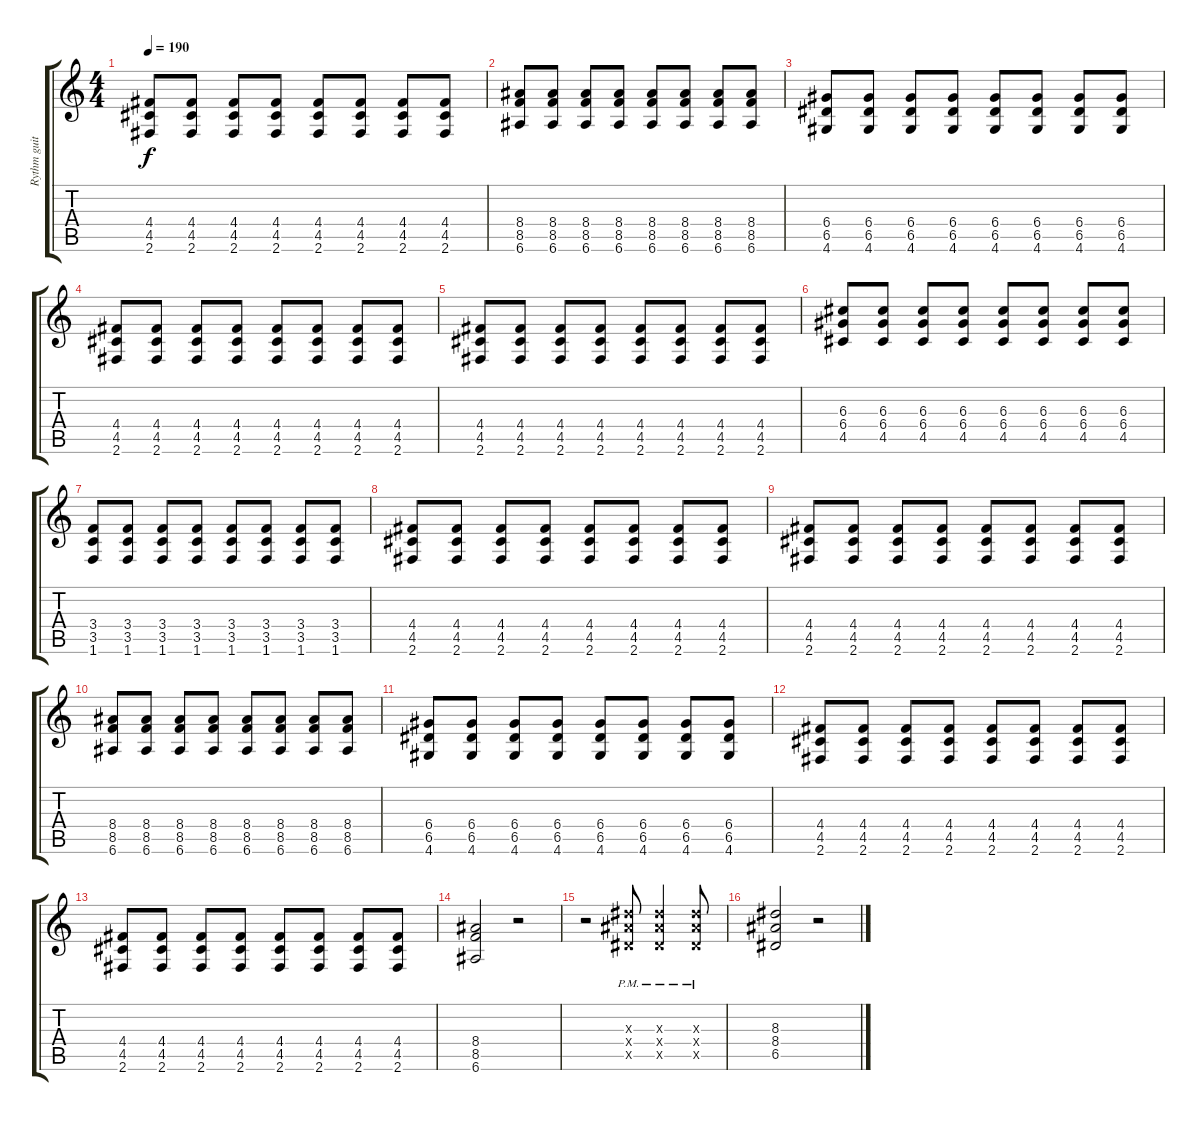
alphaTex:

\track ("Rythm guitar" "Rythm guit") {instrument distortionguitar}
\staff {score tabs}
\tuning (E4 B3 G3 D3 A2 E2) {hide}
\ts (4 4)
\tempo 190
\clef g2
\ks c
(4.4 4.5 2.6).8{dy f} (4.4 4.5 2.6).8 (4.4 4.5 2.6).8 (4.4 4.5 2.6).8 (4.4 4.5 2.6).8 (4.4 4.5 2.6).8 (4.4 4.5 2.6).8 (4.4 4.5 2.6).8 |
(8.4 8.5 6.6).8 (8.4 8.5 6.6).8 (8.4 8.5 6.6).8 (8.4 8.5 6.6).8 (8.4 8.5 6.6).8 (8.4 8.5 6.6).8 (8.4 8.5 6.6).8 (8.4 8.5 6.6).8 |
(6.4 6.5 4.6).8 (6.4 6.5 4.6).8 (6.4 6.5 4.6).8 (6.4 6.5 4.6).8 (6.4 6.5 4.6).8 (6.4 6.5 4.6).8 (6.4 6.5 4.6).8 (6.4 6.5 4.6).8 |
(4.4 4.5 2.6).8 (4.4 4.5 2.6).8 (4.4 4.5 2.6).8 (4.4 4.5 2.6).8 (4.4 4.5 2.6).8 (4.4 4.5 2.6).8 (4.4 4.5 2.6).8 (4.4 4.5 2.6).8 |
(4.4 4.5 2.6).8 (4.4 4.5 2.6).8 (4.4 4.5 2.6).8 (4.4 4.5 2.6).8 (4.4 4.5 2.6).8 (4.4 4.5 2.6).8 (4.4 4.5 2.6).8 (4.4 4.5 2.6).8 |
(6.3 6.4 4.5).8 (6.3 6.4 4.5).8 (6.3 6.4 4.5).8 (6.3 6.4 4.5).8 (6.3 6.4 4.5).8 (6.3 6.4 4.5).8 (6.3 6.4 4.5).8 (6.3 6.4 4.5).8 |
(3.4 3.5 1.6).8 (3.4 3.5 1.6).8 (3.4 3.5 1.6).8 (3.4 3.5 1.6).8 (3.4 3.5 1.6).8 (3.4 3.5 1.6).8 (3.4 3.5 1.6).8 (3.4 3.5 1.6).8 |
(4.4 4.5 2.6).8 (4.4 4.5 2.6).8 (4.4 4.5 2.6).8 (4.4 4.5 2.6).8 (4.4 4.5 2.6).8 (4.4 4.5 2.6).8 (4.4 4.5 2.6).8 (4.4 4.5 2.6).8 |
(4.4 4.5 2.6).8 (4.4 4.5 2.6).8 (4.4 4.5 2.6).8 (4.4 4.5 2.6).8 (4.4 4.5 2.6).8 (4.4 4.5 2.6).8 (4.4 4.5 2.6).8 (4.4 4.5 2.6).8 |
(8.4 8.5 6.6).8 (8.4 8.5 6.6).8 (8.4 8.5 6.6).8 (8.4 8.5 6.6).8 (8.4 8.5 6.6).8 (8.4 8.5 6.6).8 (8.4 8.5 6.6).8 (8.4 8.5 6.6).8 |
(6.4 6.5 4.6).8 (6.4 6.5 4.6).8 (6.4 6.5 4.6).8 (6.4 6.5 4.6).8 (6.4 6.5 4.6).8 (6.4 6.5 4.6).8 (6.4 6.5 4.6).8 (6.4 6.5 4.6).8 |
(4.4 4.5 2.6).8 (4.4 4.5 2.6).8 (4.4 4.5 2.6).8 (4.4 4.5 2.6).8 (4.4 4.5 2.6).8 (4.4 4.5 2.6).8 (4.4 4.5 2.6).8 (4.4 4.5 2.6).8 |
(4.4 4.5 2.6).8 (4.4 4.5 2.6).8 (4.4 4.5 2.6).8 (4.4 4.5 2.6).8 (4.4 4.5 2.6).8 (4.4 4.5 2.6).8 (4.4 4.5 2.6).8 (4.4 4.5 2.6).8 |
(8.4 8.5 6.6).2 r.2 |
r.2 (8.3{pm x} 8.4{pm x} 6.5{pm x}).8 (8.3{pm x} 8.4{pm x} 6.5{pm x}).4 (8.3{pm x} 8.4{pm x} 6.5{pm x}).8 |
(8.3 8.4 6.5).2 r.2
